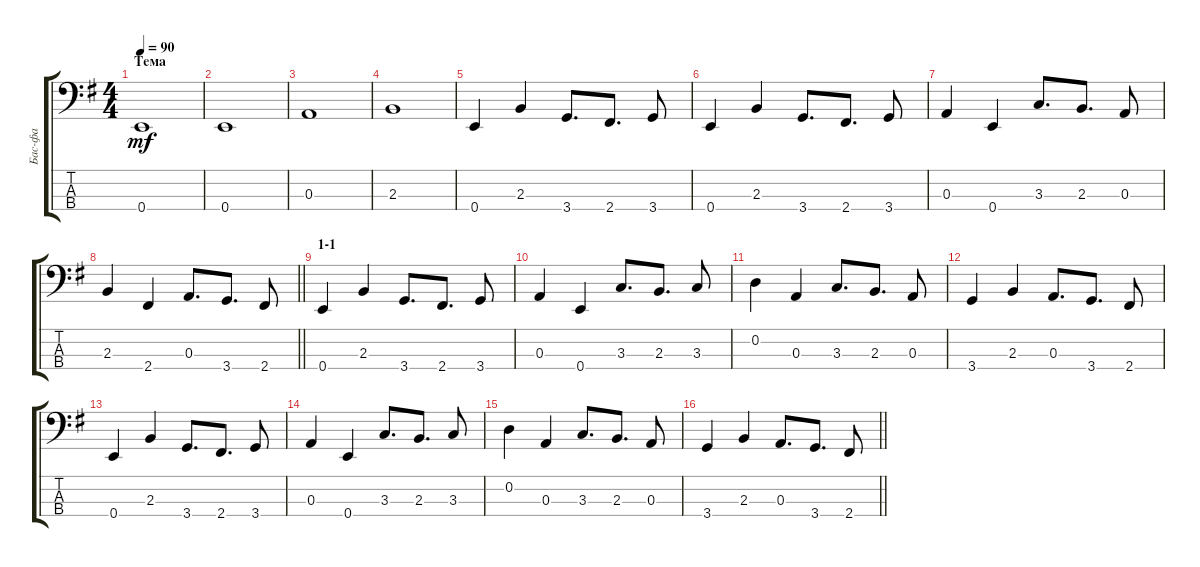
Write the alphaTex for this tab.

\track ("Бас-фа" "Бас-фа") {instrument acousticbass}
\staff {score tabs}
\tuning (G2 D2 A1 E1) {hide}
\ts (4 4)
\section ("" "Тема")
\tempo 90
\clef f4
\ks eminor
0.4.1{dy mf instrument acousticbass} |
0.4.1 |
0.3.1 |
2.3.1 |
0.4.4 2.3.4 3.4.8{d} 2.4.8{d} 3.4.8 |
0.4.4 2.3.4 3.4.8{d} 2.4.8{d} 3.4.8 |
0.3.4 0.4.4 3.3.8{d} 2.3.8{d} 0.3.8 |
\barLineRight lightlight
2.3.4 2.4.4 0.3.8{d} 3.4.8{d} 2.4.8 |
\section ("" "1-1")
0.4.4 2.3.4 3.4.8{d} 2.4.8{d} 3.4.8 |
0.3.4 0.4.4 3.3.8{d} 2.3.8{d} 3.3.8 |
0.2.4 0.3.4 3.3.8{d} 2.3.8{d} 0.3.8 |
3.4.4 2.3.4 0.3.8{d} 3.4.8{d} 2.4.8 |
0.4.4 2.3.4 3.4.8{d} 2.4.8{d} 3.4.8 |
0.3.4 0.4.4 3.3.8{d} 2.3.8{d} 3.3.8 |
0.2.4 0.3.4 3.3.8{d} 2.3.8{d} 0.3.8 |
\barLineRight lightlight
3.4.4 2.3.4 0.3.8{d} 3.4.8{d} 2.4.8
